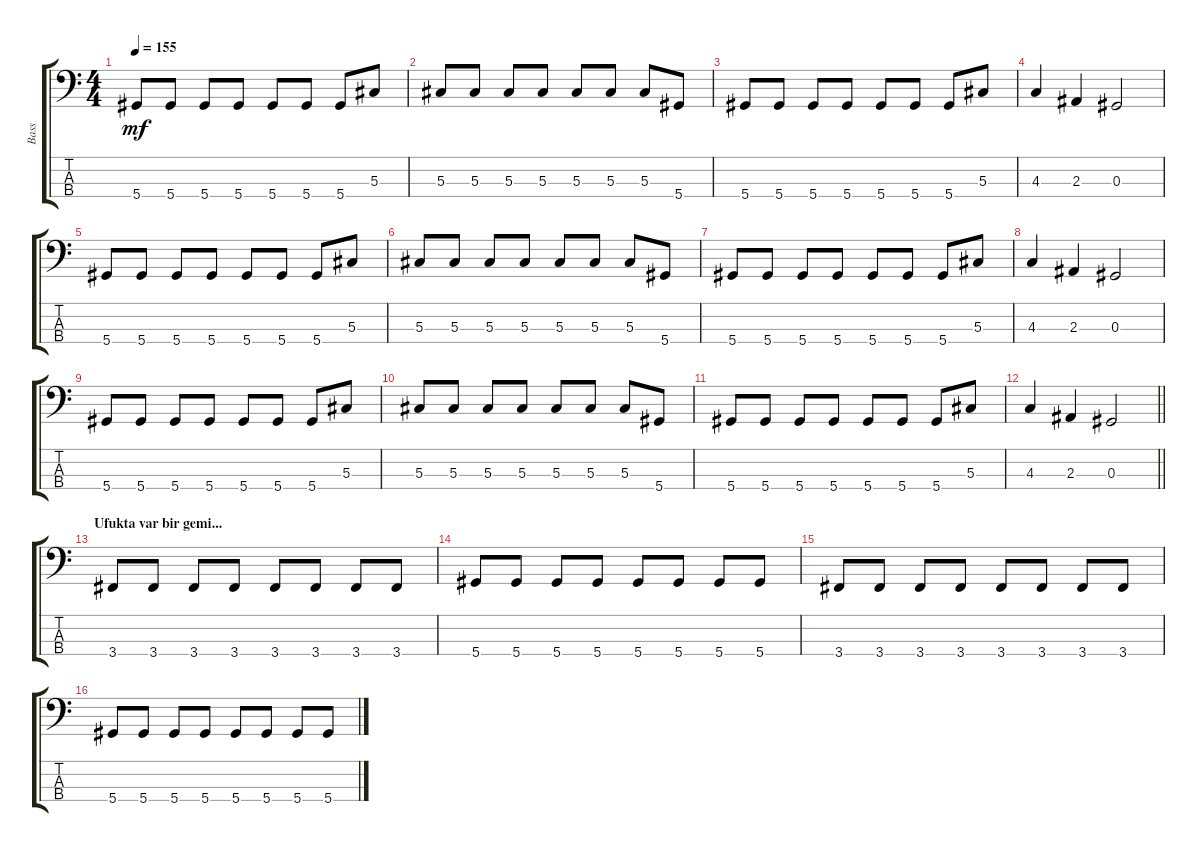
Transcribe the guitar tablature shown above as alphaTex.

\track ("Bass" "Bass") {instrument electricbassfinger}
\staff {score tabs}
\tuning (Gb2 Db2 Ab1 Eb1) {hide}
\ts (4 4)
\tempo 155
\clef f4
\ks c
5.4.8{dy mf} 5.4.8 5.4.8 5.4.8 5.4.8 5.4.8 5.4.8 5.3.8 |
5.3.8 5.3.8 5.3.8 5.3.8 5.3.8 5.3.8 5.3.8 5.4.8 |
5.4.8 5.4.8 5.4.8 5.4.8 5.4.8 5.4.8 5.4.8 5.3.8 |
4.3.4 2.3.4 0.3.2 |
5.4.8 5.4.8 5.4.8 5.4.8 5.4.8 5.4.8 5.4.8 5.3.8 |
5.3.8 5.3.8 5.3.8 5.3.8 5.3.8 5.3.8 5.3.8 5.4.8 |
5.4.8 5.4.8 5.4.8 5.4.8 5.4.8 5.4.8 5.4.8 5.3.8 |
4.3.4 2.3.4 0.3.2 |
5.4.8 5.4.8 5.4.8 5.4.8 5.4.8 5.4.8 5.4.8 5.3.8 |
5.3.8 5.3.8 5.3.8 5.3.8 5.3.8 5.3.8 5.3.8 5.4.8 |
5.4.8 5.4.8 5.4.8 5.4.8 5.4.8 5.4.8 5.4.8 5.3.8 |
\barLineRight lightlight
4.3.4 2.3.4 0.3.2 |
\section ("" "Ufukta var bir gemi...")
3.4.8 3.4.8 3.4.8 3.4.8 3.4.8 3.4.8 3.4.8 3.4.8 |
5.4.8 5.4.8 5.4.8 5.4.8 5.4.8 5.4.8 5.4.8 5.4.8 |
3.4.8 3.4.8 3.4.8 3.4.8 3.4.8 3.4.8 3.4.8 3.4.8 |
5.4.8 5.4.8 5.4.8 5.4.8 5.4.8 5.4.8 5.4.8 5.4.8
